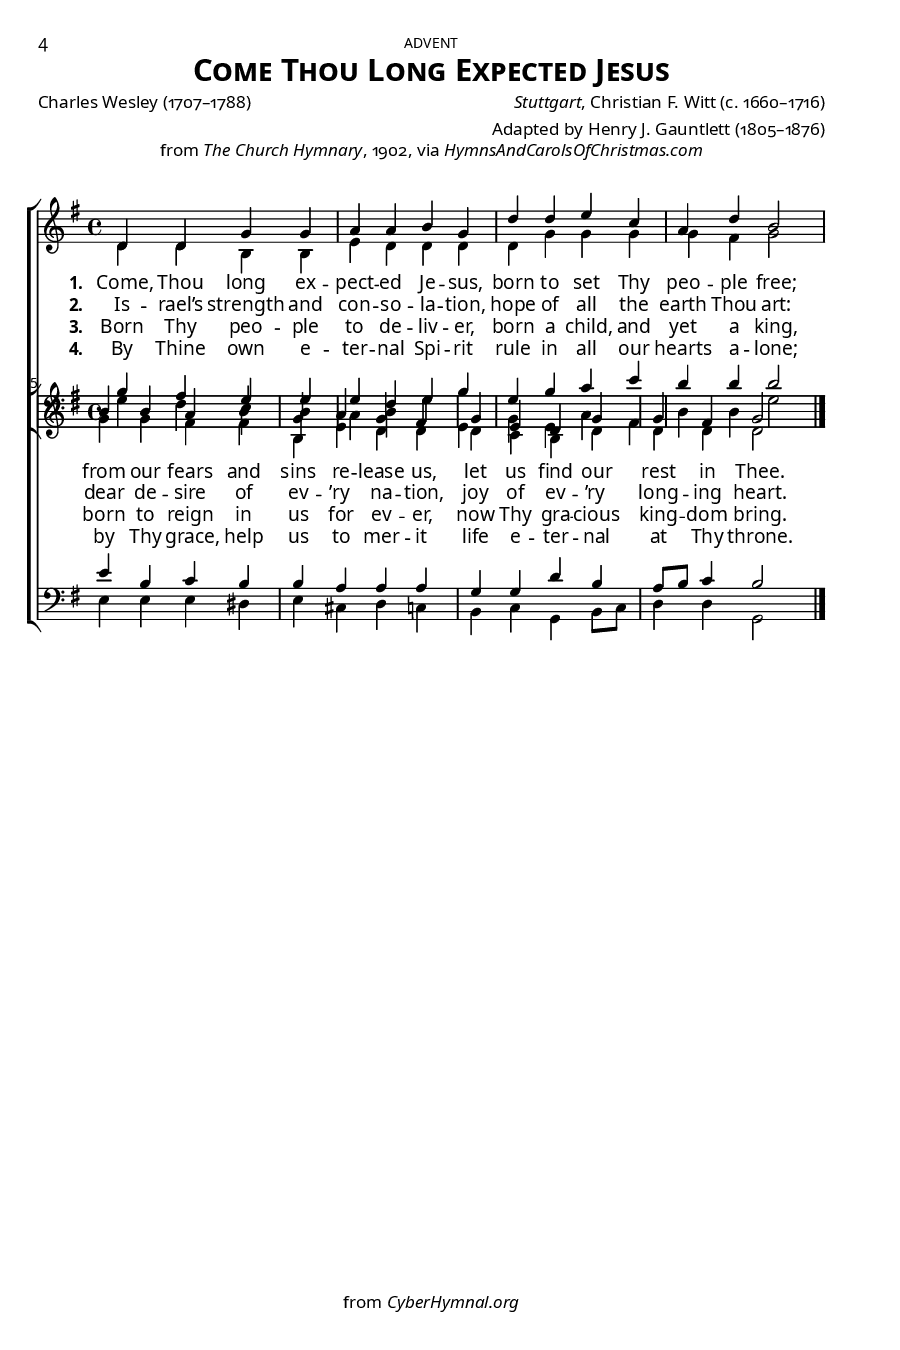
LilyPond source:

\version "2.14.2"
\include "util.ly"
\header {
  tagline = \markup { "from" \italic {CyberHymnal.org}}

    title = \markup{\override #'(font-name . "Garamond Premier Pro Semibold"){ \abs-fontsize #15 \smallCapsOldStyle"Come Thou Long Expected Jesus"}}
    poet = \markup\oldStyleNum"Charles Wesley (1707–1788)"
    composer = \markup\concat{\italic"Stuttgart" \oldStyleNum", Christian F. Witt (c. 1660–1716)"}
    arranger = \markup\oldStyleNum"Adapted by Henry J. Gauntlett (1805–1876)"
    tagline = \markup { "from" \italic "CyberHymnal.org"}
  }
\paper {
  print-all-headers = ##f
  paper-height = 9\in
  paper-width = 6\in
  indent = 0\in
  %system-system-spacing = #'((basic-distance . 10) (padding . 0))
  system-system-spacing =
    #'((basic-distance . 0)
       (minimum-distance . 0)
       (padding . -10)
       (stretchability . 100))
  score-markup-spacing =
    #'((basic-distance . 0)
       (minimum-distance . 0)
       (padding . 0)
       (stretchability . 0))
  ragged-last-bottom = ##t
  ragged-bottom = ##f
  two-sided = ##t
  inner-margin = 0.5\in
  outer-margin = 0.25\in
  top-margin = 0.25\in
  bottom-margin = 0.25\in
  first-page-number = #004
  print-first-page-number = ##t
  headerLine = \markup{\override #'(font-name . "Garamond Premier Pro") \smallCaps advent}
  oddHeaderMarkup = \markup\fill-line{
     \override #'(font-name . "Garamond Premier Pro")\abs-fontsize #8.5
     \combine 
        \fill-line{"" \on-the-fly #print-page-number-check-first
        \oldStylePageNum""
        }
        \fill-line{\headerLine}
  }
  evenHeaderMarkup = \markup {
     \override #'(font-name . "Garamond Premier Pro")\abs-fontsize #8.5
     \combine
        \on-the-fly #print-page-number-check-first
        \oldStylePageNum""
        \fill-line{\headerLine}
  }
}
#(set-global-staff-size 15) \paper{ #(define fonts (make-pango-font-tree "GoudyOlSt BT" "Garamond Premier Pro" "Garamond Premier Pro" (/ 15 20))) }

\markup\fill-line \center-align {\concat{"from "\italic"The Church Hymnary" \oldStyleNum", 1902, via " \italic"HymnsAndCarolsOfChristmas.com"}}
\markup \vspace #1






























global = {
  \key g \major
  \time 4/4
  \autoBeamOff
}

sopMusic = \relative c' {
  d4 d g g |
  a a b g |
  d' d e c |
  a d b2 |
  
  b4 b a b |
  g a g fis |
  g e d g |
  g fis g2 \bar "|."
}
sopWords = \lyricmode {
  
}

altoMusic = \relative c' {
  d4 d b b |
  e d d d |
  d g g g |
  g fis g2 |
  g4 g fis fis |
  b, e d d |
  d c b d |
  d d d2 \bar "|."
}
altoWords = \lyricmode {
  \dropLyricsVII
  \set stanza = #"1. "
  Come, Thou long ex -- pect -- ed Je -- sus,
  born to set Thy peo -- ple free;
  from our fears and sins re -- lease us, let us find our rest in Thee.
}
altoWordsII = \lyricmode {
  \dropLyricsVII
%\markup\italic
  \set stanza = #"2. "
  Is -- rael’s strength and con -- so -- la -- tion,
  hope of all the earth Thou art:
  dear de -- sire of ev -- ’ry na -- tion, joy of ev -- ’ry long -- ing heart.
}
altoWordsIII = \lyricmode {
  \dropLyricsVII
  \set stanza = #"3. "
  Born Thy peo -- ple to de -- liv -- er, born a child, and yet a king,
  born to reign in us for ev -- er, now Thy gra -- cious king -- dom bring.
}
altoWordsIV = \lyricmode {
  \dropLyricsVII
  \set stanza = #"4. "
  By Thine own e -- ter -- nal Spi -- rit rule in all our hearts a -- lone;
  by Thy grace, help us to mer -- it life e -- ter -- nal at Thy throne.
}
altoWordsV = \lyricmode {
  \set stanza = #"5. "
  \set ignoreMelismata = ##t
}
altoWordsVI = \lyricmode {
  \set stanza = #"6. "
  \set ignoreMelismata = ##t
}
tenorMusic = \relative c' {
  b4 a g g |
  g fis g b |
  g b c e |
  d d d2 |
  
  e4 b c b |
  b a a a |
  g g d' b |
  a8[ b] c4 b2 \bar "|."
}
tenorWords = \lyricmode {

}

bassMusic = \relative c {
  g'4 fis e d |
  c d g g, |
  b g c a |
  d d g2 |
  
  e4 e e dis |
  e cis d c |
  b c g b8[ c] |
  d4 d g,2 \bar "|."
}
bassWords = \lyricmode {

}

pianoRH = \relative c' {
  
}
pianoLH = \relative c' {
  
}

\score {
  <<
   \new ChoirStaff <<
    \new Staff = women <<
      \new Voice = "sopranos" { \voiceOne << \global \sopMusic >> }
      \new Voice = "altos" { \voiceTwo << \global \altoMusic >> }
    >>
    \new Lyrics \with { alignAboveContext = #"women" \override VerticalAxisGroup #'nonstaff-relatedstaff-spacing = #'((basic-distance . 1))} \lyricsto "sopranos" \sopWords
    \new Lyrics = "altosVI"  \with { alignBelowContext = #"women" \override VerticalAxisGroup #'nonstaff-relatedstaff-spacing = #'((basic-distance . 1))} \lyricsto "sopranos" \altoWordsVI
    \new Lyrics = "altosV"  \with { alignBelowContext = #"women" \override VerticalAxisGroup #'nonstaff-relatedstaff-spacing = #'((basic-distance . 1))} \lyricsto "sopranos" \altoWordsV
    \new Lyrics = "altosIV"  \with { alignBelowContext = #"women" \override VerticalAxisGroup #'nonstaff-relatedstaff-spacing = #'((basic-distance . 1))} \lyricsto "sopranos" \altoWordsIV
    \new Lyrics = "altosIII"  \with { alignBelowContext = #"women" \override VerticalAxisGroup #'nonstaff-relatedstaff-spacing = #'((basic-distance . 1))} \lyricsto "sopranos" \altoWordsIII
    \new Lyrics = "altosII"  \with { alignBelowContext = #"women" \override VerticalAxisGroup #'nonstaff-relatedstaff-spacing = #'((basic-distance . 1))} \lyricsto "sopranos" \altoWordsII
    \new Lyrics = "altos"  \with { alignBelowContext = #"women" \override VerticalAxisGroup #'nonstaff-relatedstaff-spacing = #'((basic-distance . 1))} \lyricsto "sopranos" \altoWords
   \new Staff = men <<
      \clef bass
      \new Voice = "tenors" { \voiceOne << \global \tenorMusic >> }
      \new Voice = "basses" { \voiceTwo << \global \bassMusic >> }
    >>
    \new Lyrics \with { alignAboveContext = #"men" \override VerticalAxisGroup #'nonstaff-relatedstaff-spacing = #'((basic-distance . 1)) } \lyricsto "tenors" \tenorWords
    \new Lyrics \with { alignBelowContext = #"men" \override VerticalAxisGroup #'nonstaff-relatedstaff-spacing = #'((basic-distance . 1)) } \lyricsto "basses" \bassWords
  >>
%    \new PianoStaff << \new Staff { \new Voice { \pianoRH } } \new Staff { \clef "bass" \pianoLH } >>
  >>
  \layout {
    \context {
      \Score
      %\override SpacingSpanner #'base-shortest-duration = #(ly:make-moment 1 8)
      %\override SpacingSpanner #'common-shortest-duration = #(ly:make-moment 1 4)
    }
    \context {
      % Remove all empty staves
      % \Staff \RemoveEmptyStaves \override VerticalAxisGroup #'remove-first = ##t
    }
    \context {
      \Lyrics
      \override LyricText #'X-offset = #center-on-word
    }
  }
  
  \midi {
    \tempo 4 = 90
    \set Staff.midiInstrument = "flute"
  
    \context {
      \Voice
      \remove "Dynamic_performer"
    }
  }
}
